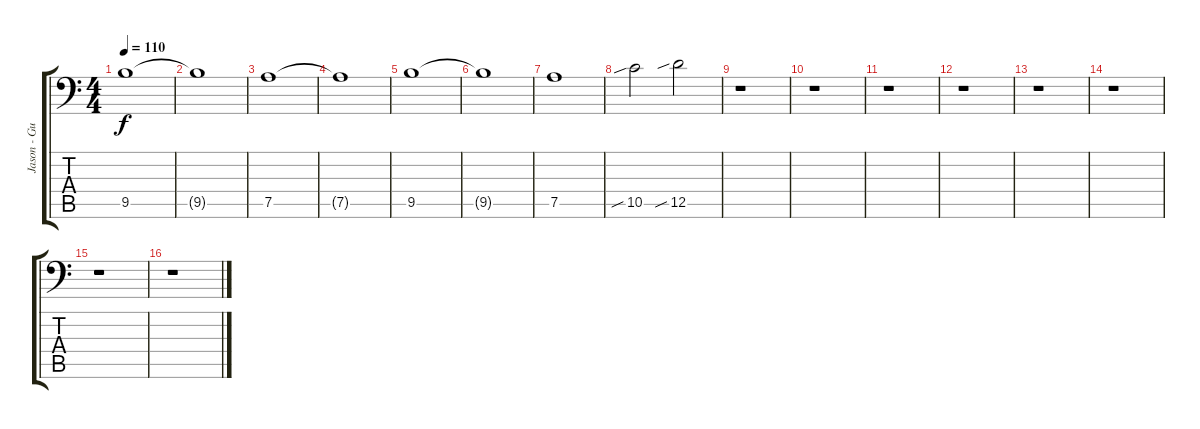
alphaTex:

\track ("Jason - Guitar" "Jason - Gu") {instrument distortionguitar}
\staff {score tabs}
\tuning (A3 E3 C3 G2 D2 A1) {hide}
\ts (4 4)
\tempo 110
\clef f4
\ks c
9.5.1{dy f} |
9.5{t}.1 |
7.5.1 |
7.5{t}.1 |
9.5.1 |
9.5{t}.1 |
7.5.1 |
10.5{sib}.2 12.5{sib}.2 |
r.1 |
r.1 |
r.1 |
r.1 |
r.1 |
r.1 |
r.1 |
r.1
